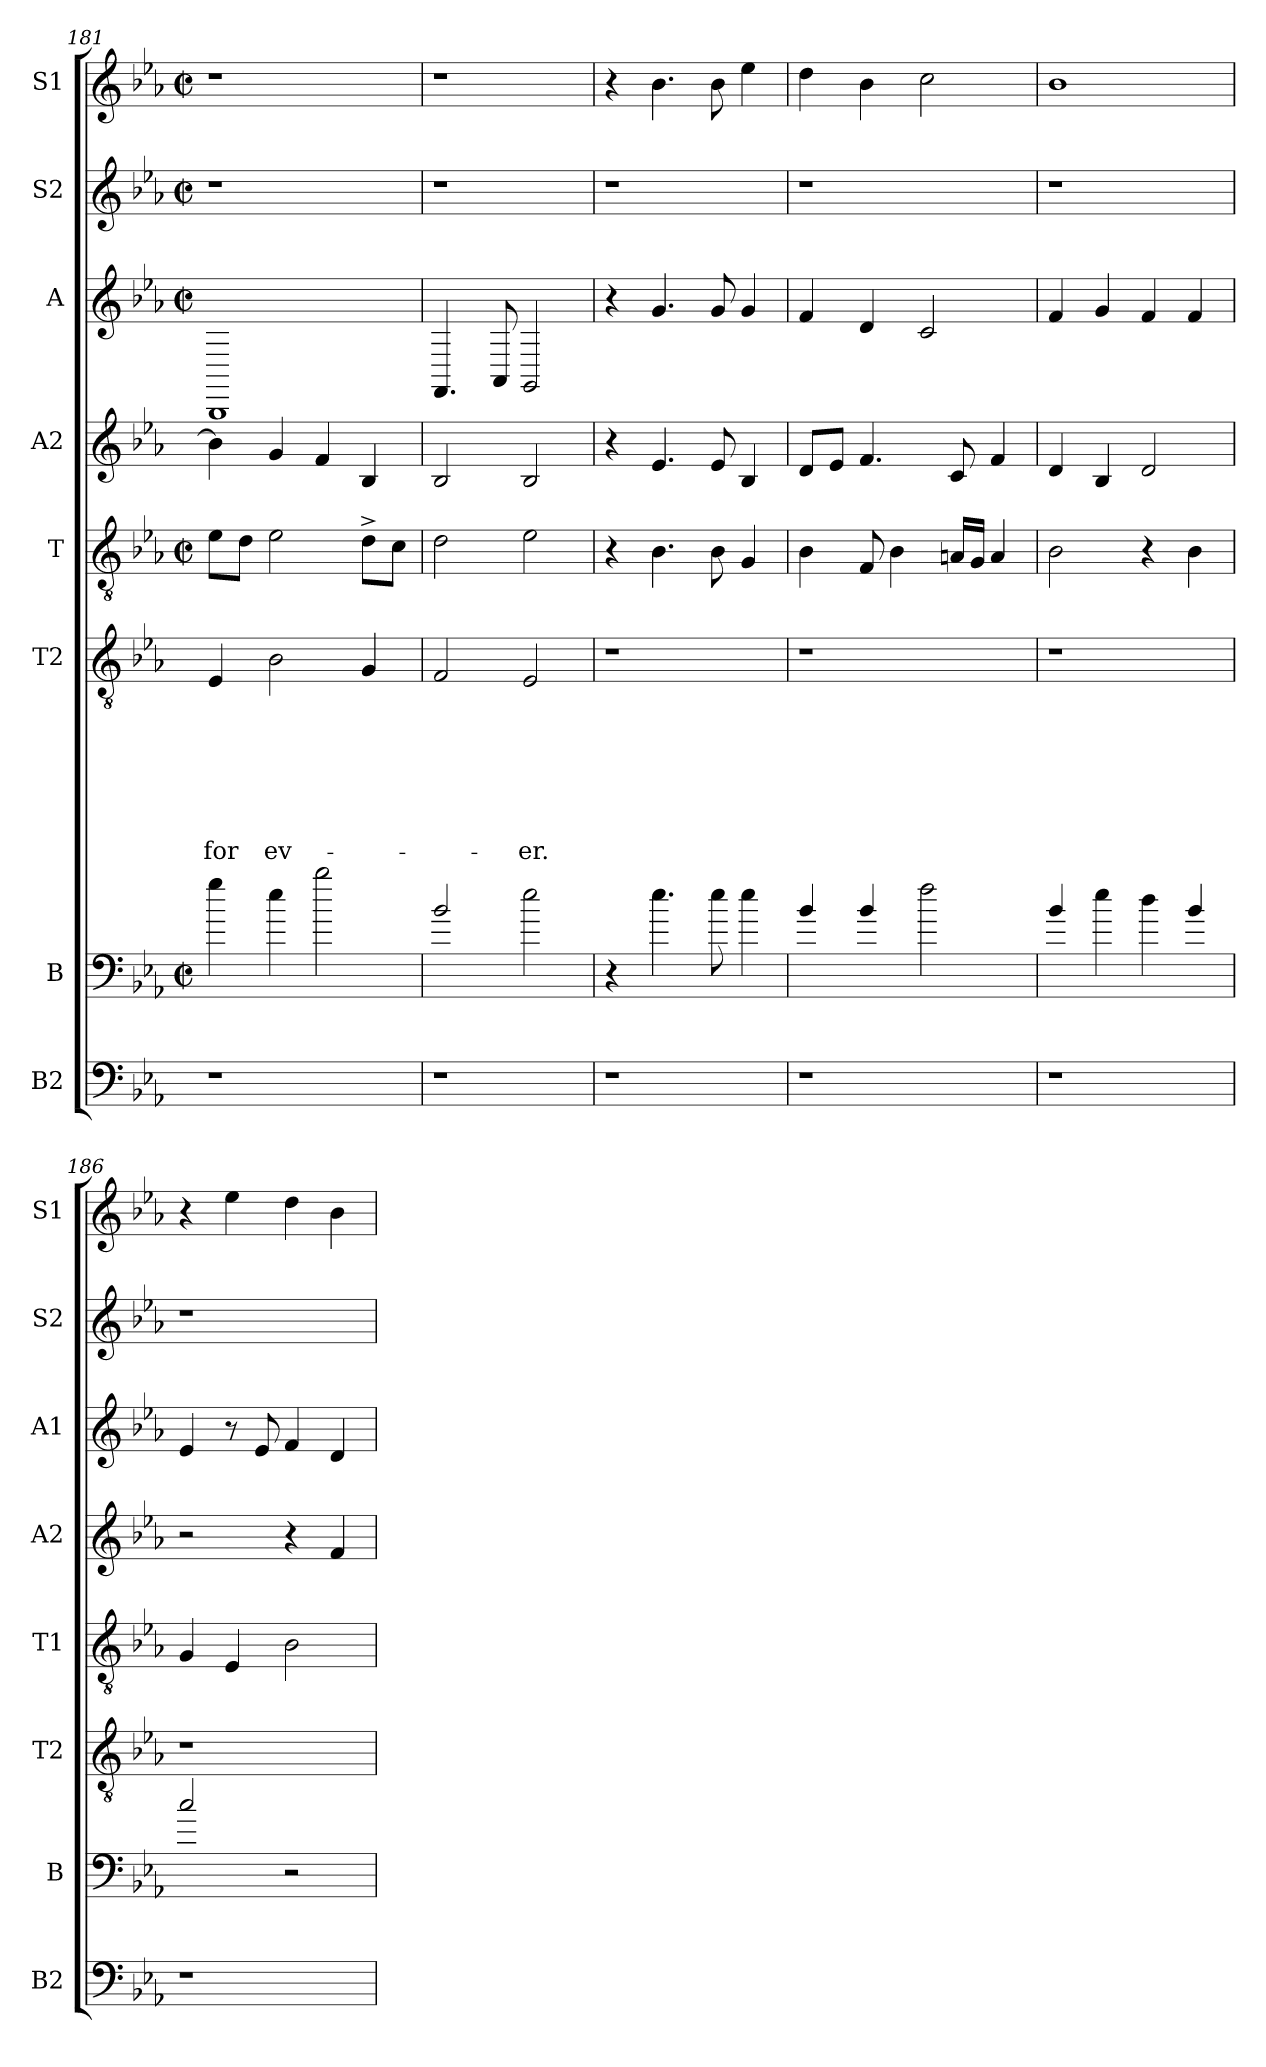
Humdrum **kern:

**kern	**kern	**kern	**text	**text	**text	**text	**text	**text	**text	**kern	**kern	**kern	**kern	**kern
*part8	*part7	*part6	*part6	*part6	*part6	*part6	*part6	*part6	*part6	*part5	*part4	*part3	*part2	*part1
*staff8	*staff7	*staff6	*staff6	*staff6	*staff6	*staff6	*staff6	*staff6	*staff6	*staff5	*staff4	*staff3	*staff2	*staff1
*I"B2	*I"B	*I"T2	*	*	*	*	*	*	*	*I"T	*I"A2	*I"A	*I"S2	*I"S1
*I'B2	*I'B	*I'T2	*	*	*	*	*	*	*	*I'T1	*I'A2	*I'A1	*I'S2	*I'S1
*clefF4	*clefF4	*clefGv2	*	*	*	*	*	*	*	*clefGv2	*clefG2	*clefG2	*clefG2	*clefG2
*k[b-e-a-]	*k[b-e-a-]	*k[b-e-a-]	*	*	*	*	*	*	*	*k[b-e-a-]	*k[b-e-a-]	*k[b-e-a-]	*k[b-e-a-]	*k[b-e-a-]
*E-:	*E-:	*E-:	*	*	*	*	*	*	*	*E-:	*E-:	*E-:	*E-:	*E-:
*	*M2/2	*	*	*	*	*	*	*	*	*M2/2	*	*M2/2	*M2/2	*M2/2
*	*met(c|)	*	*	*	*	*	*	*	*	*met(c|)	*	*met(c|)	*met(c|)	*met(c|)
=181	=181	=181	=181	=181	=181	=181	=181	=181	=181	=181	=181	=181	=181	=181
!	!	!	!	!	!	!	!	!	!LO:LY:b	!	!	!	!	!
1r	4gg\	4E-/	.	.	.	.	.	.	for	8e-\L	4b-\]	1BBB-	1r	1r
.	.	.	.	.	.	.	.	.	.	8d\J	.	.	.	.
!	!	!	!	!	!	!	!	!	!LO:LY:b	!	!	!	!	!
.	4ee-\	2B-\	.	.	.	.	.	.	ev-	2e-\	4g/	.	.	.
.	2bb-\	.	.	.	.	.	.	.	.	.	4f/	.	.	.
.	.	4G/	.	.	.	.	.	.	.	8d^>\L	4B-/	.	.	.
.	.	.	.	.	.	.	.	.	.	8c\J	.	.	.	.
=182	=182	=182	=182	=182	=182	=182	=182	=182	=182	=182	=182	=182	=182	=182
1r	2b-/	2F/	.	.	.	.	.	.	.	2d\	2B-/	4.FF/	1r	1r
.	.	.	.	.	.	.	.	.	.	.	.	8AA-/	.	.
!	!	!	!	!	!	!	!	!	!LO:LY:b	!	!	!	!	!
.	2ee-\	2E-/	.	.	.	.	.	.	-er.	2e-\	2B-/	2GG/	.	.
!!LO:LB:g=z
=183	=183	=183	=183	=183	=183	=183	=183	=183	=183	=183	=183	=183	=183	=183
1r	4r	1r	.	.	.	.	.	.	.	4r	4r	4r	1r	4r
.	4.ee-\	.	.	.	.	.	.	.	.	4.B-\	4.e-/	4.g/	.	4.b-\
.	8ee-\	.	.	.	.	.	.	.	.	8B-\	8e-/	8g/	.	8b-\
.	4ee-\	.	.	.	.	.	.	.	.	4G/	4B-/	4g/	.	4ee-\
=184	=184	=184	=184	=184	=184	=184	=184	=184	=184	=184	=184	=184	=184	=184
1r	4b-/	1r	.	.	.	.	.	.	.	4B-\	8d/L	4f/	1r	4dd\
.	.	.	.	.	.	.	.	.	.	.	8e-/J	.	.	.
.	4b-/	.	.	.	.	.	.	.	.	8F/	4.f/	4d/	.	4b-\
.	.	.	.	.	.	.	.	.	.	4B-\	.	.	.	.
.	2ff\	.	.	.	.	.	.	.	.	.	.	2c/	.	2cc\
.	.	.	.	.	.	.	.	.	.	16An/LL	8c/	.	.	.
.	.	.	.	.	.	.	.	.	.	16G/JJ	.	.	.	.
.	.	.	.	.	.	.	.	.	.	4A/	4f/	.	.	.
=185	=185	=185	=185	=185	=185	=185	=185	=185	=185	=185	=185	=185	=185	=185
1r	4b-/	1r	.	.	.	.	.	.	.	2B-\	4d/	4f/	1r	1b-
.	4ee-\	.	.	.	.	.	.	.	.	.	4B-/	4g/	.	.
.	4dd\	.	.	.	.	.	.	.	.	4r	2d/	4f/	.	.
.	4b-/	.	.	.	.	.	.	.	.	4B-\	.	4f/	.	.
=186	=186	=186	=186	=186	=186	=186	=186	=186	=186	=186	=186	=186	=186	=186
1r	2cc/	1r	.	.	.	.	.	.	.	4G/	2r	4e-/	1r	4r
.	.	.	.	.	.	.	.	.	.	4E-/	.	8r	.	4ee-\
.	.	.	.	.	.	.	.	.	.	.	.	8e-/	.	.
.	2r	.	.	.	.	.	.	.	.	2B-\	4r	4f/	.	4dd\
.	.	.	.	.	.	.	.	.	.	.	4f/	4d/	.	4b-\
=	=	=	=	=	=	=	=	=	=	=	=	=	=	=
*-	*-	*-	*-	*-	*-	*-	*-	*-	*-	*-	*-	*-	*-	*-
